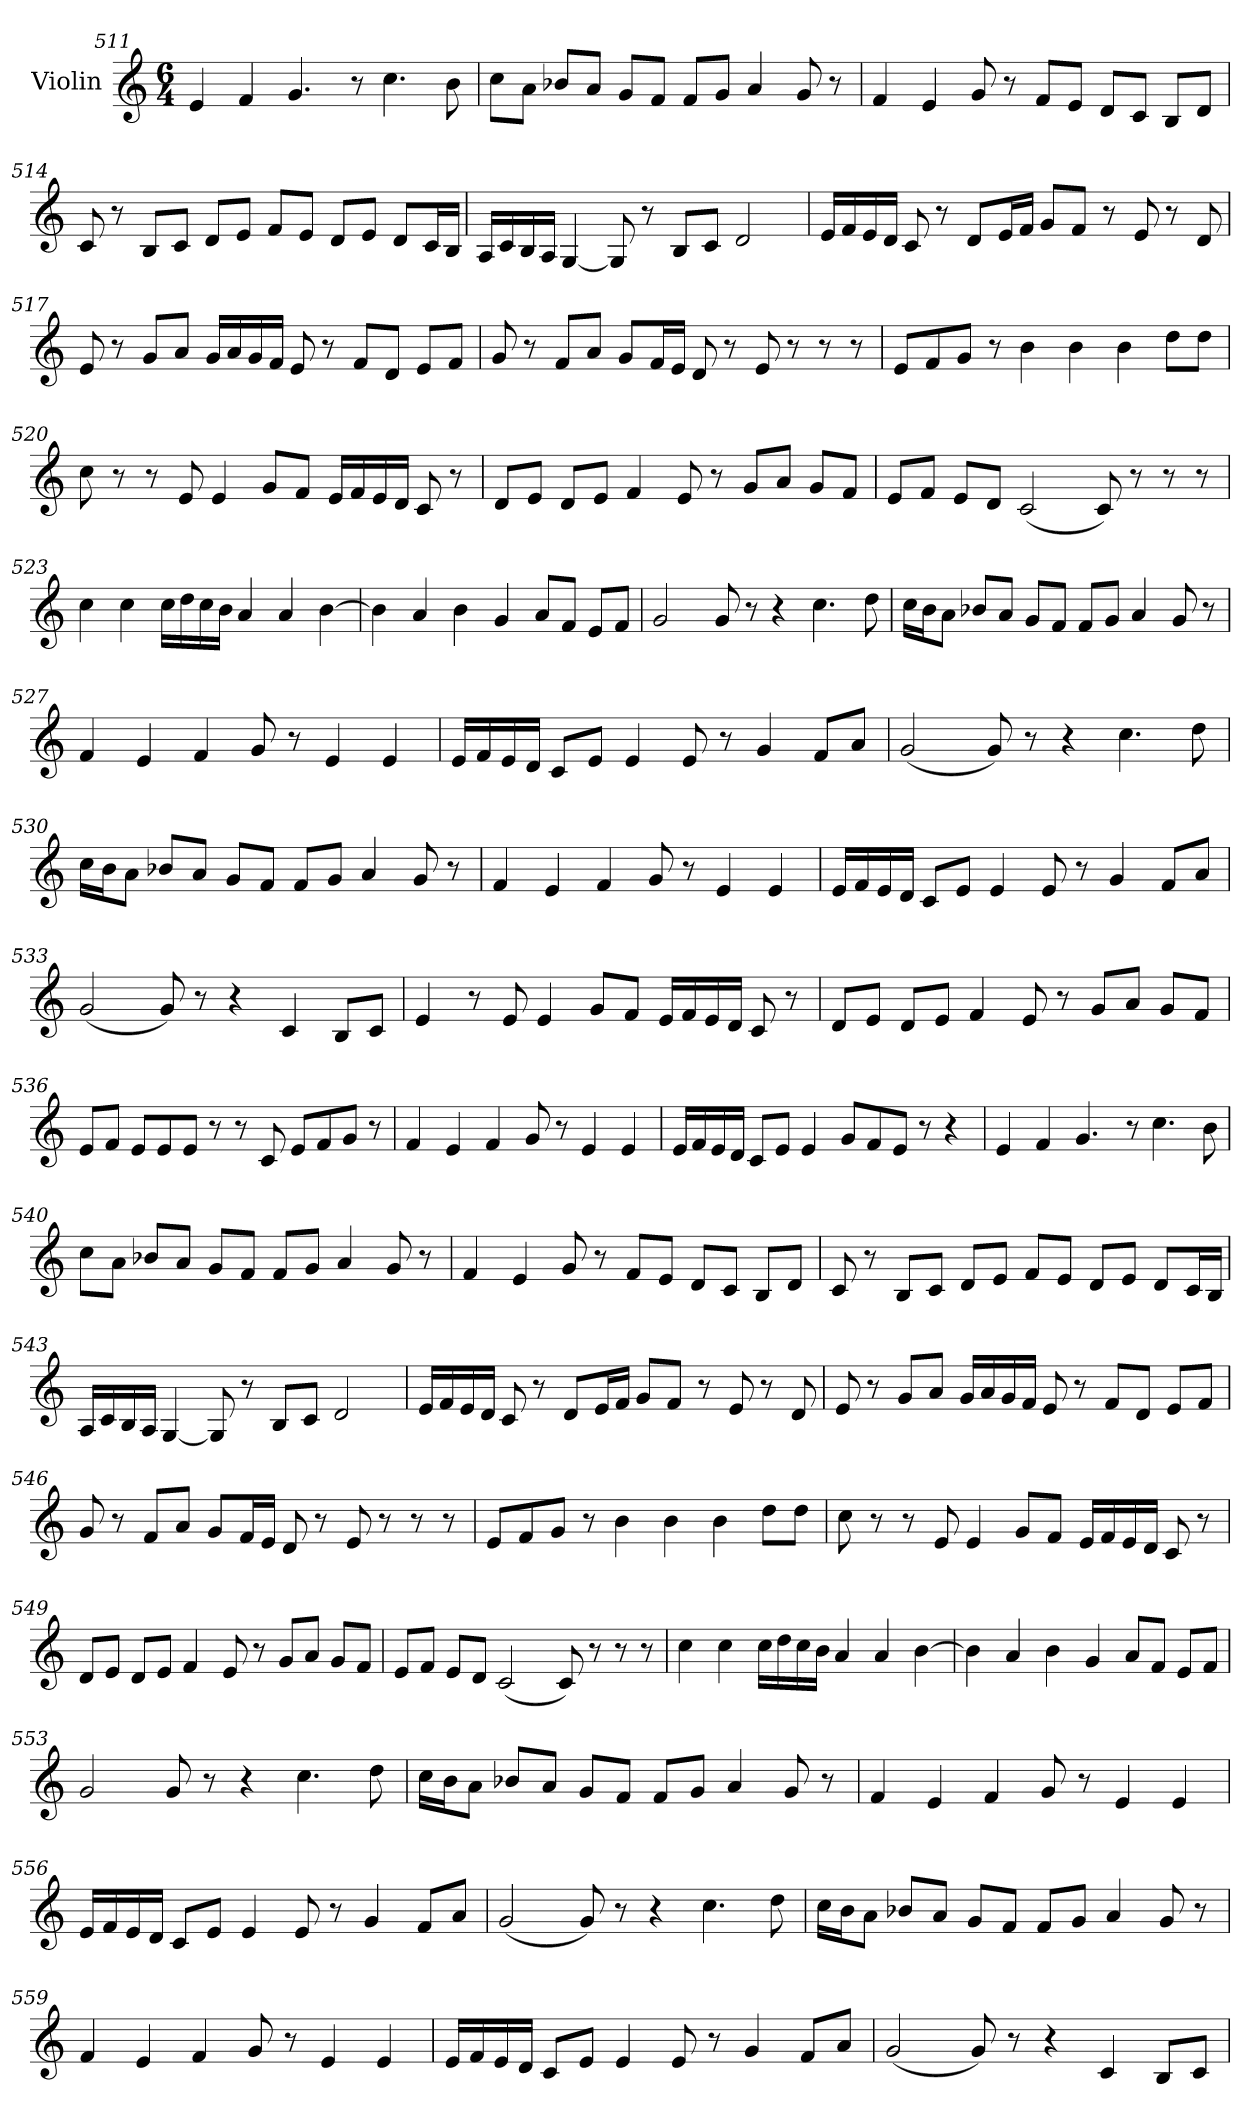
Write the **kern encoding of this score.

**kern
*part1
*staff1
*I"Violin
!!LO:PB:g=z
*clefG2
*k[]
*C:
*M6/4
=511
4e/
4f/
4.g/
8r
4.cc\
8b\
=512
8cc\L
8a\J
8b-X/L
8a/J
8g/L
8f/J
8f/L
8g/J
4a/
8g/
8r
!!LO:PB:g=z
=513
4f/
4e/
8g/
8r
8f/L
8e/J
8d/L
8c/J
8B/L
8d/J
!!LO:PB:g=z
=514
8c/
8r
8B/L
8c/J
8d/L
8e/J
8f/L
8e/J
8d/L
8e/J
8d/L
16c/L
16B/JJ
!!LO:PB:g=z
=515
16A/LL
16c/
16B/
16A/JJ
[4G/
8G/]
8r
8B/L
8c/J
2d/
!!LO:PB:g=z
=516
16e/LL
16f/
16e/
16d/JJ
8c/
8r
8d/L
16e/L
16f/JJ
8g/L
8f/J
8r
8e/
8r
8d/
!!LO:PB:g=z
=517
8e/
8r
8g/L
8a/J
16g/LL
16a/
16g/
16f/JJ
8e/
8r
8f/L
8d/J
8e/L
8f/J
!!LO:PB:g=z
=518
8g/
8r
8f/L
8a/J
8g/L
16f/L
16e/JJ
8d/
8r
8e/
8r
8r
8r
=519
8e/L
8f/
8g/J
8r
4b\
4b\
4b\
8dd\L
8dd\J
!!LO:PB:g=z
=520
8cc\
8r
8r
8e/
4e/
8g/L
8f/J
16e/LL
16f/
16e/
16d/JJ
8c/
8r
!!LO:PB:g=z
=521
8d/L
8e/J
8d/L
8e/J
4f/
8e/
8r
8g/L
8a/J
8g/L
8f/J
=522
8e/L
8f/J
8e/L
8d/J
(2c/
8c/)
8r
8r
8r
!!LO:PB:g=z
=523
4cc\
4cc\
16cc\LL
16dd\
16cc\
16b\JJ
4a/
4a/
[4b\
!!LO:PB:g=z
=524
4b\]
4a/
4b\
4g/
8a/L
8f/J
8e/L
8f/J
=525
2g/
8g/
8r
4r
4.cc\
8dd\
!!LO:PB:g=z
=526
16cc\LL
16b\J
8a\J
8b-X/L
8a/J
8g/L
8f/J
8f/L
8g/J
4a/
8g/
8r
!!LO:PB:g=z
=527
4f/
4e/
4f/
8g/
8r
4e/
4e/
=528
16e/LL
16f/
16e/
16d/JJ
8c/L
8e/J
4e/
8e/
8r
4g/
8f/L
8a/J
!!LO:PB:g=z
=529
(2g/
8g/)
8r
4r
4.cc\
8dd\
=530
16cc\LL
16b\J
8a\J
8b-X/L
8a/J
8g/L
8f/J
8f/L
8g/J
4a/
8g/
8r
!!LO:PB:g=z
=531
4f/
4e/
4f/
8g/
8r
4e/
4e/
=532
16e/LL
16f/
16e/
16d/JJ
8c/L
8e/J
4e/
8e/
8r
4g/
8f/L
8a/J
!!LO:PB:g=z
=533
(2g/
8g/)
8r
4r
4c/
8B/L
8c/J
=534
4e/
8r
8e/
4e/
8g/L
8f/J
16e/LL
16f/
16e/
16d/JJ
8c/
8r
!!LO:PB:g=z
=535
8d/L
8e/J
8d/L
8e/J
4f/
8e/
8r
8g/L
8a/J
8g/L
8f/J
!!LO:PB:g=z
=536
8e/L
8f/J
8e/L
8e/
8e/J
8r
8r
8c/
8e/L
8f/
8g/J
8r
=537
4f/
4e/
4f/
8g/
8r
4e/
4e/
!!LO:PB:g=z
=538
16e/LL
16f/
16e/
16d/JJ
8c/L
8e/J
4e/
8g/L
8f/
8e/J
8r
4r
!!LO:PB:g=z
=539
4e/
4f/
4.g/
8r
4.cc\
8b\
=540
8cc\L
8a\J
8b-X/L
8a/J
8g/L
8f/J
8f/L
8g/J
4a/
8g/
8r
!!LO:PB:g=z
=541
4f/
4e/
8g/
8r
8f/L
8e/J
8d/L
8c/J
8B/L
8d/J
!!LO:PB:g=z
=542
8c/
8r
8B/L
8c/J
8d/L
8e/J
8f/L
8e/J
8d/L
8e/J
8d/L
16c/L
16B/JJ
!!LO:PB:g=z
=543
16A/LL
16c/
16B/
16A/JJ
[4G/
8G/]
8r
8B/L
8c/J
2d/
!!LO:PB:g=z
=544
16e/LL
16f/
16e/
16d/JJ
8c/
8r
8d/L
16e/L
16f/JJ
8g/L
8f/J
8r
8e/
8r
8d/
!!LO:PB:g=z
=545
8e/
8r
8g/L
8a/J
16g/LL
16a/
16g/
16f/JJ
8e/
8r
8f/L
8d/J
8e/L
8f/J
!!LO:PB:g=z
=546
8g/
8r
8f/L
8a/J
8g/L
16f/L
16e/JJ
8d/
8r
8e/
8r
8r
8r
=547
8e/L
8f/
8g/J
8r
4b\
4b\
4b\
8dd\L
8dd\J
!!LO:PB:g=z
=548
8cc\
8r
8r
8e/
4e/
8g/L
8f/J
16e/LL
16f/
16e/
16d/JJ
8c/
8r
!!LO:PB:g=z
=549
8d/L
8e/J
8d/L
8e/J
4f/
8e/
8r
8g/L
8a/J
8g/L
8f/J
=550
8e/L
8f/J
8e/L
8d/J
(2c/
8c/)
8r
8r
8r
!!LO:PB:g=z
=551
4cc\
4cc\
16cc\LL
16dd\
16cc\
16b\JJ
4a/
4a/
[4b\
=552
4b\]
4a/
4b\
4g/
8a/L
8f/J
8e/L
8f/J
=553
2g/
8g/
8r
4r
4.cc\
8dd\
!!LO:PB:g=z
=554
16cc\LL
16b\J
8a\J
8b-X/L
8a/J
8g/L
8f/J
8f/L
8g/J
4a/
8g/
8r
!!LO:PB:g=z
=555
4f/
4e/
4f/
8g/
8r
4e/
4e/
=556
16e/LL
16f/
16e/
16d/JJ
8c/L
8e/J
4e/
8e/
8r
4g/
8f/L
8a/J
!!LO:PB:g=z
=557
(2g/
8g/)
8r
4r
4.cc\
8dd\
!!LO:PB:g=z
=558
16cc\LL
16b\J
8a\J
8b-X/L
8a/J
8g/L
8f/J
8f/L
8g/J
4a/
8g/
8r
!!LO:PB:g=z
=559
4f/
4e/
4f/
8g/
8r
4e/
4e/
=560
16e/LL
16f/
16e/
16d/JJ
8c/L
8e/J
4e/
8e/
8r
4g/
8f/L
8a/J
!!LO:PB:g=z
=561
(2g/
8g/)
8r
4r
4c/
8B/L
8c/J
=
*-
